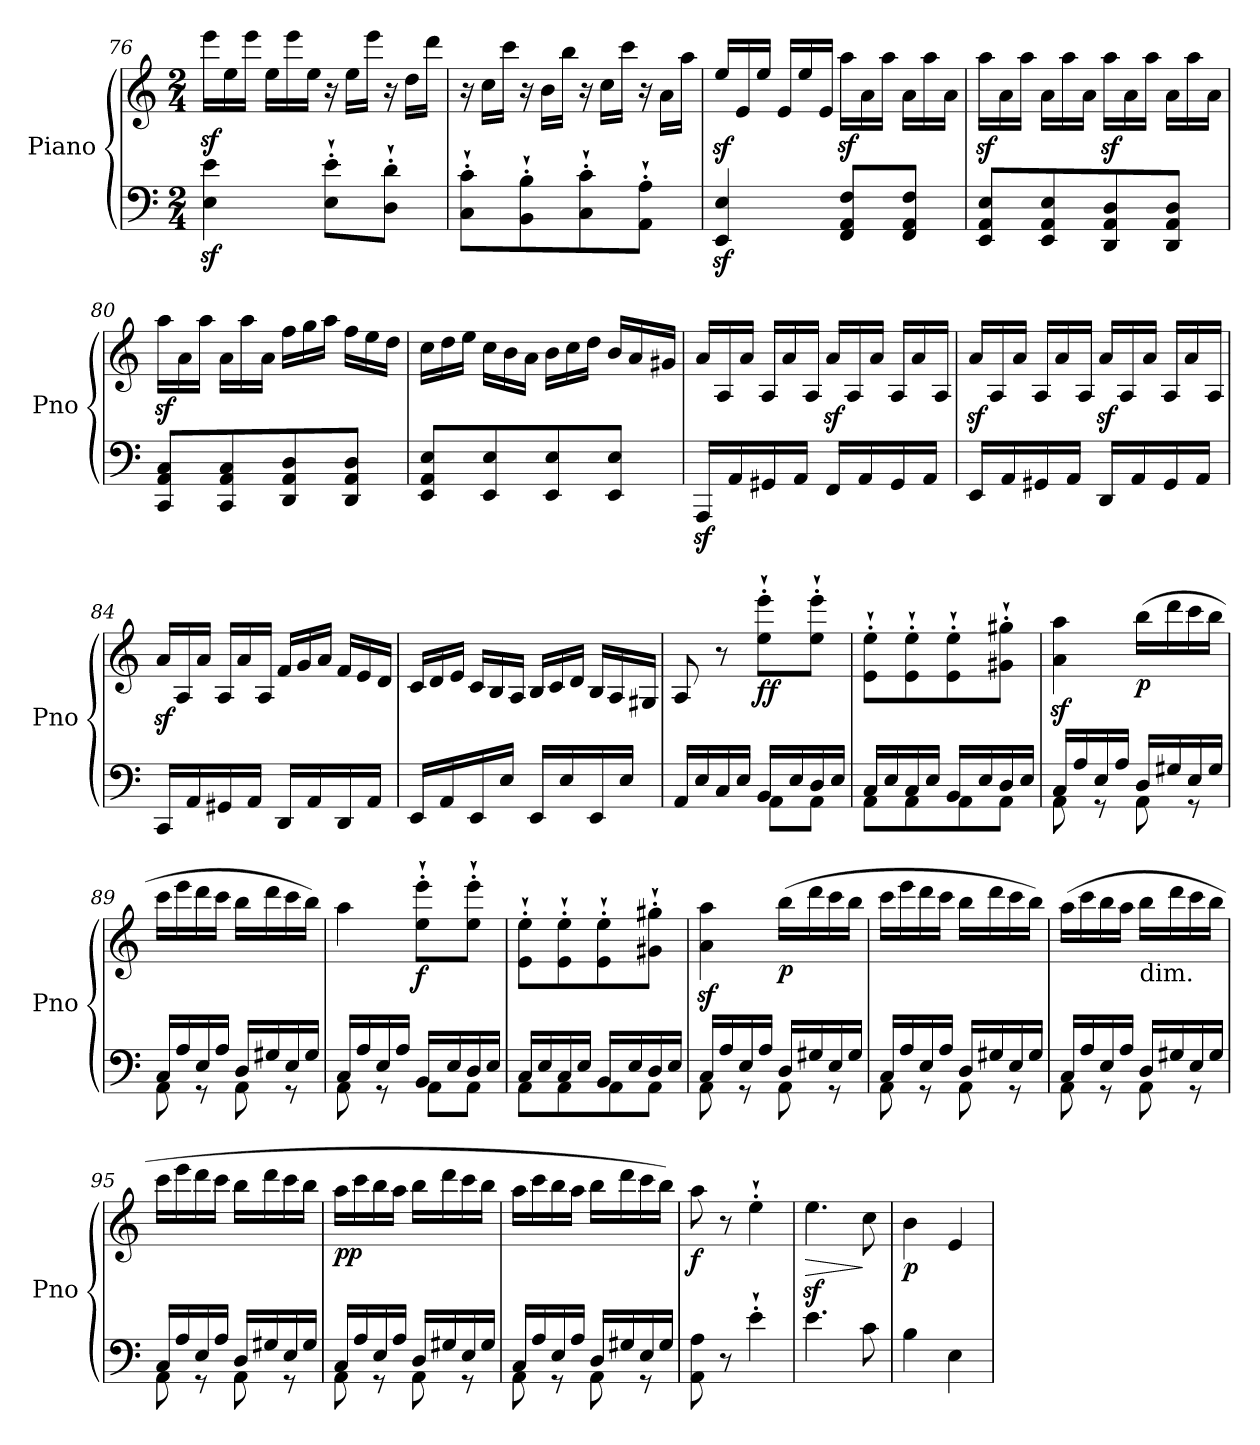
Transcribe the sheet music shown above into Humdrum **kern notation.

**kern	**kern	**dynam
*part1	*part1	*part1
*staff2	*staff1	*staff1/2
*I"Piano	*	*
*I'Pno	*	*
*clefF4	*clefG2	*
*k[]	*k[]	*
*C:	*C:	*
*M2/4	*M2/4	*
*	*Xtuplet	*
=76	=76	=76
4E\z< 4e\z<	24eeez<\LL	.
.	24ee\	.
.	24eee\JJ	.
.	24ee\LL	.
.	24eee\	.
.	24ee\JJ	.
8E\`' 8e\`'L	24r	.
.	24ee\LL	.
.	24eee\JJ	.
8D\`' 8d\`'J	24r	.
.	24dd\LL	.
.	24ddd\JJ	.
=77	=77	=77
8C\`' 8c\`'L	24r	.
.	24cc\LL	.
.	24ccc\JJ	.
8BB\`' 8B\`'	24r	.
.	24b\LL	.
.	24bb\JJ	.
8C\`' 8c\`'	24r	.
.	24cc\LL	.
.	24ccc\JJ	.
8AA\`' 8A\`'J	24r	.
.	24a\LL	.
.	24aa\JJ	.
=78	=78	=78
4EE/z< 4E/z<	24eez</LL	.
.	24e/	.
.	24ee/JJ	.
.	24e/LL	.
.	24ee/	.
.	24e/JJ	.
8FF/ 8AA/ 8F/L	24aaz<\LL	.
.	24a\	.
.	24aa\JJ	.
8FF/ 8AA/ 8F/J	24a\LL	.
.	24aa\	.
.	24a\JJ	.
!!LO:PB:g=z
=79	=79	=79
8EE/ 8AA/ 8E/L	24aaz<\LL	.
.	24a\	.
.	24aa\JJ	.
8EE/ 8AA/ 8E/	24a\LL	.
.	24aa\	.
.	24a\JJ	.
8DD/ 8AA/ 8D/	24aaz<\LL	.
.	24a\	.
.	24aa\JJ	.
8DD/ 8AA/ 8D/J	24a\LL	.
.	24aa\	.
.	24a\JJ	.
=80	=80	=80
8CC/ 8AA/ 8C/L	24aaz<\LL	.
.	24a\	.
.	24aa\JJ	.
8CC/ 8AA/ 8C/	24a\LL	.
.	24aa\	.
.	24a\JJ	.
8DD/ 8AA/ 8D/	24ff\LL	.
.	24gg\	.
.	24aa\JJ	.
8DD/ 8AA/ 8D/J	24ff\LL	.
.	24ee\	.
.	24dd\JJ	.
=81	=81	=81
8EE/ 8AA/ 8E/L	24cc\LL	.
.	24dd\	.
.	24ee\JJ	.
8EE/ 8E/	24cc\LL	.
.	24b\	.
.	24a\JJ	.
8EE/ 8E/	24b\LL	.
.	24cc\	.
.	24dd\JJ	.
8EE/ 8E/J	24b/LL	.
.	24a/	.
.	24g#X/JJ	.
=82	=82	=82
16AAAz>/LL	24a/LL	.
.	24A/	.
16AA/	.	.
.	24a/JJ	.
16GG#X/	24A/LL	.
.	24a/	.
16AA/JJ	.	.
.	24A/JJ	.
16FF/LL	24az</LL	.
.	24A/	.
16AA/	.	.
.	24a/JJ	.
16GG#/	24A/LL	.
.	24a/	.
16AA/JJ	.	.
.	24A/JJ	.
!!LO:LB:g=z
=83	=83	=83
16EE/LL	24az</LL	.
.	24A/	.
16AA/	.	.
.	24a/JJ	.
16GG#X/	24A/LL	.
.	24a/	.
16AA/JJ	.	.
.	24A/JJ	.
16DD/LL	24az</LL	.
.	24A/	.
16AA/	.	.
.	24a/JJ	.
16GG#/	24A/LL	.
.	24a/	.
16AA/JJ	.	.
.	24A/JJ	.
=84	=84	=84
16CC/LL	24az</LL	.
.	24A/	.
16AA/	.	.
.	24a/JJ	.
16GG#X/	24A/LL	.
.	24a/	.
16AA/JJ	.	.
.	24A/JJ	.
16DD/LL	24f/LL	.
.	24g/	.
16AA/	.	.
.	24a/JJ	.
16DD/	24f/LL	.
.	24e/	.
16AA/JJ	.	.
.	24d/JJ	.
=85	=85	=85
16EE/LL	24c/LL	.
.	24d/	.
16AA/	.	.
.	24e/JJ	.
16EE/	24c/LL	.
.	24B/	.
16E/JJ	.	.
.	24A/JJ	.
16EE/LL	24B/LL	.
.	24c/	.
16E/	.	.
.	24d/JJ	.
16EE/	24B/LL	.
.	24A/	.
16E/JJ	.	.
.	24G#X/JJ	.
=86	=86	=86
*^	*	*
16AA/LL	4ryy	8A/	.
16E/	.	.	.
16C/	.	8r	.
16E/JJ	.	.	.
!	!	!	!LO:DY:b
16BB/LL	8AA\L	8ee\`' 8eee\`'L	ff
16E/	.	.	.
16D/	8AA\J	8ee\`' 8eee\`'J	.
16E/JJ	.	.	.
=87	=87	=87	=87
16C/LL	8AA\L	8e\`' 8ee\`'L	.
16E/	.	.	.
16C/	8AA\	8e\`' 8ee\`'	.
16E/JJ	.	.	.
16BB/LL	8AA\	8e\`' 8ee\`'	.
16E/	.	.	.
16D/	8AA\J	8g#X\`' 8gg#X\`'J	.
16E/JJ	.	.	.
!!LO:LB:g=z
=88	=88	=88	=88
16C/LL	8AA\	4a\z< 4aa\z<	.
16A/	.	.	.
16E/	8rGG	.	.
16A/JJ	.	.	.
!	!	!	!LO:DY:b
16D/LL	8AA\	(16bb\LL	p
16G#X/	.	16ddd\	.
16E/	8rGG	16ccc\	.
16G#/JJ	.	16bb\JJ	.
=89	=89	=89	=89
16C/LL	8AA\	16ccc\LL	.
16A/	.	16eee\	.
16E/	8rGG	16ddd\	.
16A/JJ	.	16ccc\JJ	.
16D/LL	8AA\	16bb\LL	.
16G#X/	.	16ddd\	.
16E/	8rGG	16ccc\	.
16G#/JJ	.	16bb\JJ)	.
=90	=90	=90	=90
16C/LL	8AA\	4aa\	.
16A/	.	.	.
16E/	8rGG	.	.
16A/JJ	.	.	.
!	!	!	!LO:DY:b
16BB/LL	8AA\L	8ee\`' 8eee\`'L	f
16E/	.	.	.
16D/	8AA\J	8ee\`' 8eee\`'J	.
16E/JJ	.	.	.
=91	=91	=91	=91
16C/LL	8AA\L	8e\`' 8ee\`'L	.
16E/	.	.	.
16C/	8AA\	8e\`' 8ee\`'	.
16E/JJ	.	.	.
16BB/LL	8AA\	8e\`' 8ee\`'	.
16E/	.	.	.
16D/	8AA\J	8g#X\`' 8gg#X\`'J	.
16E/JJ	.	.	.
=92	=92	=92	=92
16C/LL	8AA\	4a\z< 4aa\z<	.
16A/	.	.	.
16E/	8rGG	.	.
16A/JJ	.	.	.
!	!	!	!LO:DY:b
16D/LL	8AA\	(16bb\LL	p
16G#X/	.	16ddd\	.
16E/	8rGG	16ccc\	.
16G#/JJ	.	16bb\JJ	.
=93	=93	=93	=93
16C/LL	8AA\	16ccc\LL	.
16A/	.	16eee\	.
16E/	8rGG	16ddd\	.
16A/JJ	.	16ccc\JJ	.
16D/LL	8AA\	16bb\LL	.
16G#X/	.	16ddd\	.
16E/	8rGG	16ccc\	.
16G#/JJ	.	16bb\JJ)	.
!!LO:LB:g=z
=94	=94	=94	=94
16C/LL	8AA\	(16aa\LL	.
16A/	.	16ccc\	.
16E/	8rGG	16bb\	.
16A/JJ	.	16aa\JJ	.
!	!	!LO:TX:b:t=dim.	!
16D/LL	8AA\	16bb\LL	.
16G#X/	.	16ddd\	.
16E/	8rGG	16ccc\	.
16G#/JJ	.	16bb\JJ	.
=95	=95	=95	=95
16C/LL	8AA\	16ccc\LL	.
16A/	.	16eee\	.
16E/	8rGG	16ddd\	.
16A/JJ	.	16ccc\JJ	.
16D/LL	8AA\	16bb\LL	.
16G#X/	.	16ddd\	.
16E/	8rGG	16ccc\	.
16G#/JJ	.	16bb\JJ	.
=96	=96	=96	=96
!	!	!	!LO:DY:b
16C/LL	8AA\	16aa\LL	pp
16A/	.	16ccc\	.
16E/	8rGG	16bb\	.
16A/JJ	.	16aa\JJ	.
16D/LL	8AA\	16bb\LL	.
16G#X/	.	16ddd\	.
16E/	8rGG	16ccc\	.
16G#/JJ	.	16bb\JJ	.
=97	=97	=97	=97
16C/LL	8AA\	16aa\LL	.
16A/	.	16ccc\	.
16E/	8rGG	16bb\	.
16A/JJ	.	16aa\JJ	.
16D/LL	8AA\	16bb\LL	.
16G#X/	.	16ddd\	.
16E/	8rGG	16ccc\	.
16G#/JJ	.	16bb\JJ)	.
*v	*v	*	*
=98	=98	=98
!	!	!LO:DY:b
8AA\ 8A\	8aa\	f
8r	8r	.
4e`'\	4ee`'\	.
=99	=99	=99
!	!	!LO:HP:b
4.e\	4.eez<\	>
8c\	8cc\	]
=100	=100	=100
!	!	!LO:DY:b
4B\	4b\	p
4E\	4e/	.
=	=	=
*-	*-	*-
